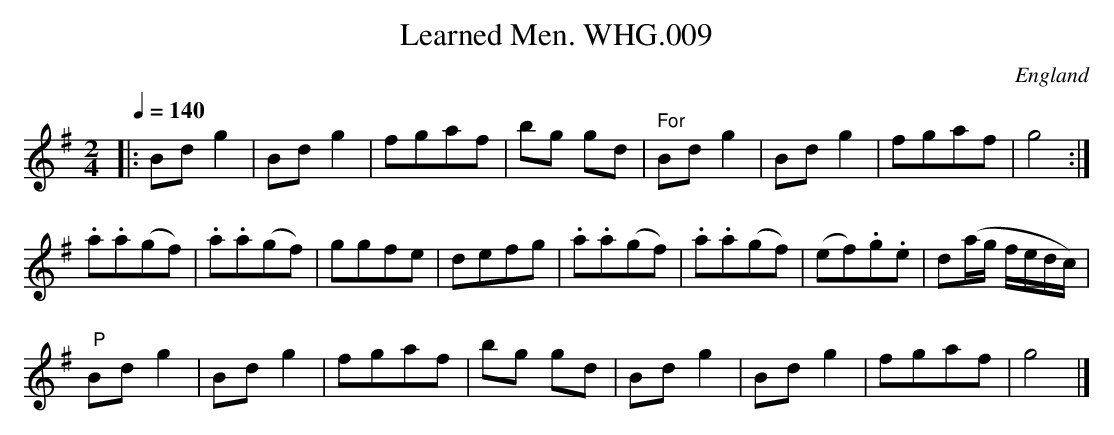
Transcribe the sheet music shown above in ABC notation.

X:1
T:Learned Men. WHG.009
O:England
M:2/4
L:1/8
Q:1/4=140 Allegro
K:G
|:Bd g2|Bd g2|fgaf|bg gd|\
" For"Bd g2|Bd g2|fgaf|g4:|
.a.a(gf)|.a.a(gf)|ggfe|defg|\
.a.a(gf)|.a.a(gf)|(ef).g.e|d(a/g/ f/e/d/c/)|
" P"Bd g2|Bd g2|fgaf|bg gd|\
Bd g2|Bd g2|fgaf|g4|]
